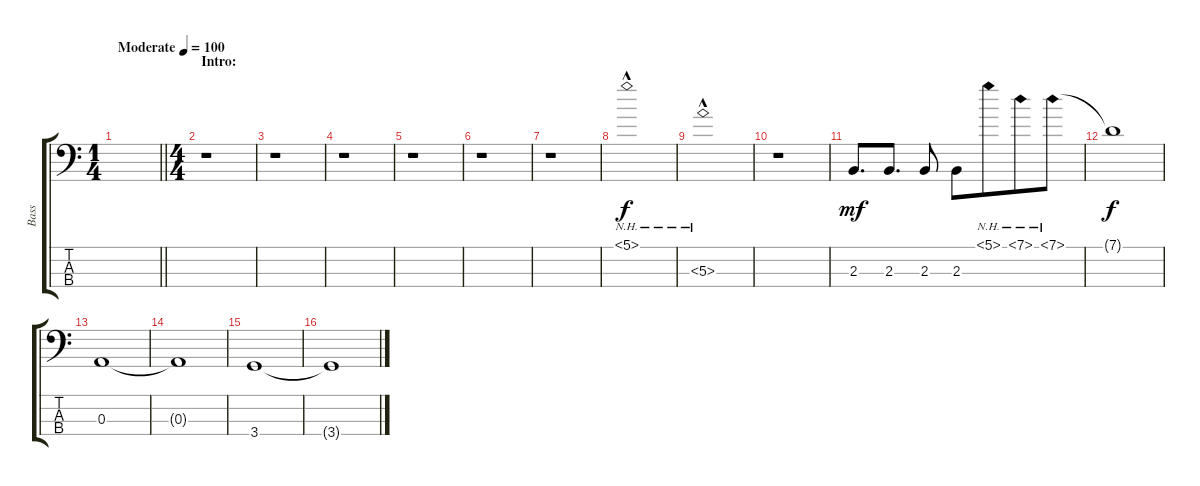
\track ("Bass" "Bass") {instrument electricbassfinger}
\staff {score tabs}
\tuning (G2 D2 A1 E1) {hide}
\ts (1 4)
\tempo (100 "Moderate")
\clef f4
\barLineRight lightlight
\ks c
|
\ts (4 4)
\section ("" "Intro:")
r.1 |
r.1 |
r.1 |
r.1 |
r.1 |
r.1 |
5.1{nh hac}.1 |
5.3{nh hac}.1 |
r.1 |
2.3.8{d dy mf} 2.3.8{d} 2.3.8 2.3.8 5.1{nh}.8{beam merge} 7.1{nh}.8 7.1{nh}.8 |
7.1{t}.1{dy f} |
0.3.1 |
0.3{t}.1 |
3.4.1 |
3.4{t}.1
